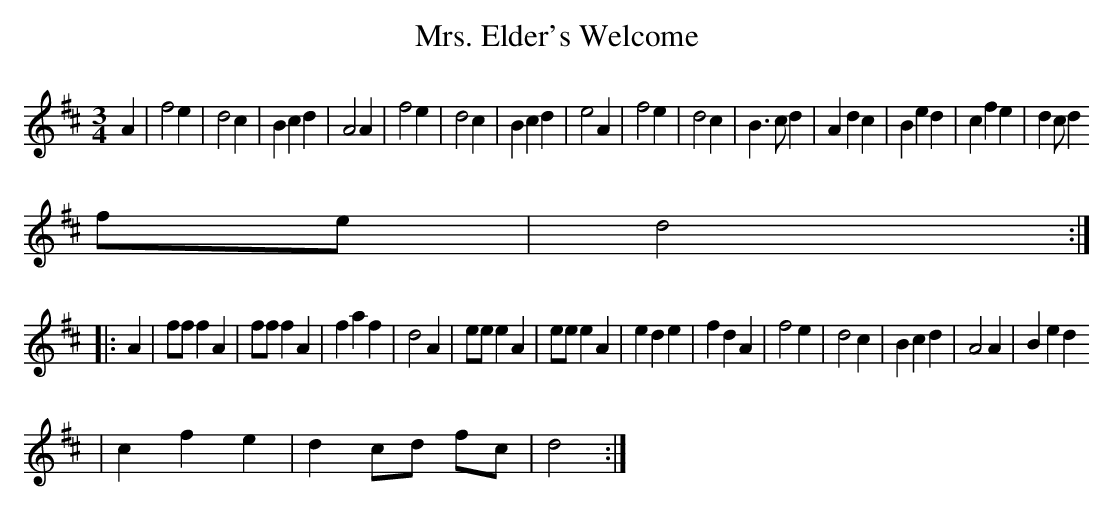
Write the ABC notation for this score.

X:1
T:Mrs. Elder's Welcome
M:3/4
L:1/4
K:D
A|f2 e|d2 c|Bcd|A2 A|f2 e|d2 c|Bcd|e2 A|f2 e|d2 c|B>cd|Adc|Bed|cfe|d c/d
/ f/e/|d2 :|
|:A|f/f/f A|f/f/fA|faf|d2 A|e/e/eA|e/e/eA|ede|fdA|f2 e|d2 c|Bcd|A2 A|Bed
|cfe|d c/d/ f/c/|d2 :|
